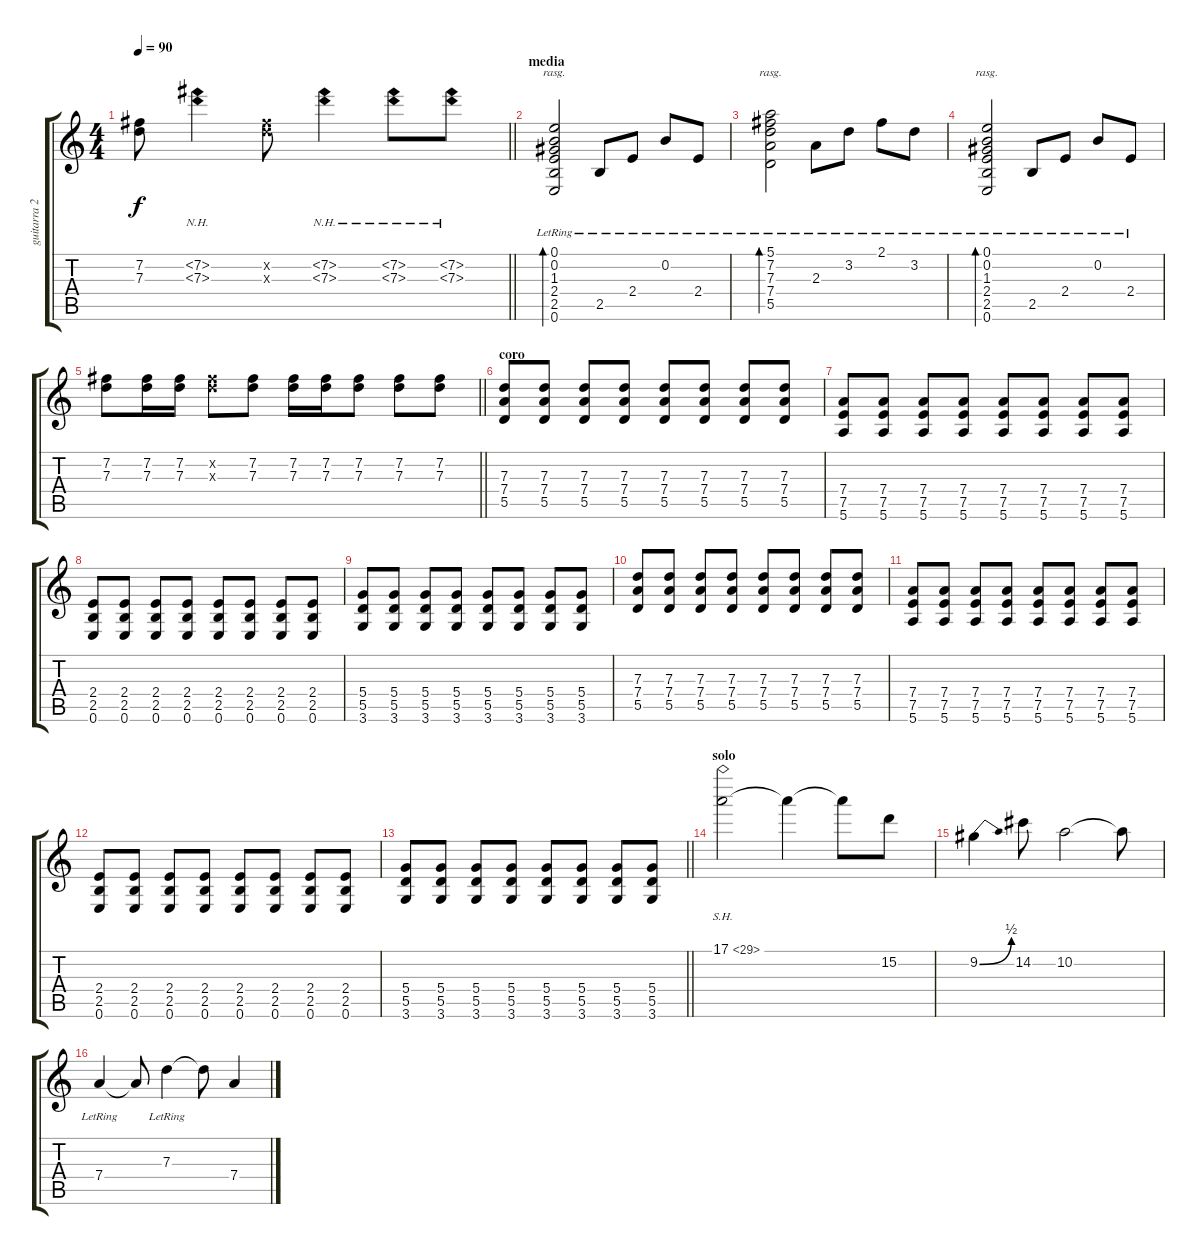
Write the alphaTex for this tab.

\track ("guitarra 2" "guitarra 2") {instrument distortionguitar}
\staff {score tabs}
\tuning (E4 B3 G3 D3 A2 E2) {hide}
\ts (4 4)
\tempo 90
\clef g2
\barLineRight lightlight
\ks c
(7.2{t} 7.3{t}).8{dy f} (7.2{nh} 7.3{nh}).4 (7.2{x} 7.3{x}).8 (7.2{nh} 7.3{nh}).4 (7.2{nh} 7.3{nh}).8 (7.2{nh} 7.3{nh}).8 |
\section ("" "media")
(0.1{lr} 0.2{lr} 1.3{lr} 2.4{lr} 2.5{lr} 0.6{lr}).2{bd 240 rasg ii} 2.5{lr}.8 2.4{lr}.8 0.2{lr}.8 2.4{lr}.8 |
(5.1{lr} 7.2{lr} 7.3{lr} 7.4{lr} 5.5{lr}).2{bd 240 rasg ii} 2.3{lr}.8 3.2{lr}.8 2.1{lr}.8 3.2{lr}.8 |
(0.1{lr} 0.2{lr} 1.3{lr} 2.4{lr} 2.5{lr} 0.6{lr}).2{bd 240 rasg ii} 2.5{lr}.8 2.4{lr}.8 0.2{lr}.8 2.4{lr}.8 |
\barLineRight lightlight
(7.2 7.3).8 (7.2 7.3).16 (7.2 7.3).16 (7.2{x} 7.3{x}).8 (7.2 7.3).8 (7.2 7.3).16 (7.2 7.3).16 (7.2 7.3).8 (7.2 7.3).8 (7.2 7.3).8 |
\section ("" "coro")
(7.3 7.4 5.5).8 (7.3 7.4 5.5).8 (7.3 7.4 5.5).8 (7.3 7.4 5.5).8 (7.3 7.4 5.5).8 (7.3 7.4 5.5).8 (7.3 7.4 5.5).8 (7.3 7.4 5.5).8 |
(7.4 7.5 5.6).8 (7.4 7.5 5.6).8 (7.4 7.5 5.6).8 (7.4 7.5 5.6).8 (7.4 7.5 5.6).8 (7.4 7.5 5.6).8 (7.4 7.5 5.6).8 (7.4 7.5 5.6).8 |
(2.4 2.5 0.6).8 (2.4 2.5 0.6).8 (2.4 2.5 0.6).8 (2.4 2.5 0.6).8 (2.4 2.5 0.6).8 (2.4 2.5 0.6).8 (2.4 2.5 0.6).8 (2.4 2.5 0.6).8 |
(5.4 5.5 3.6).8 (5.4 5.5 3.6).8 (5.4 5.5 3.6).8 (5.4 5.5 3.6).8 (5.4 5.5 3.6).8 (5.4 5.5 3.6).8 (5.4 5.5 3.6).8 (5.4 5.5 3.6).8 |
(7.3 7.4 5.5).8 (7.3 7.4 5.5).8 (7.3 7.4 5.5).8 (7.3 7.4 5.5).8 (7.3 7.4 5.5).8 (7.3 7.4 5.5).8 (7.3 7.4 5.5).8 (7.3 7.4 5.5).8 |
(7.4 7.5 5.6).8 (7.4 7.5 5.6).8 (7.4 7.5 5.6).8 (7.4 7.5 5.6).8 (7.4 7.5 5.6).8 (7.4 7.5 5.6).8 (7.4 7.5 5.6).8 (7.4 7.5 5.6).8 |
(2.4 2.5 0.6).8 (2.4 2.5 0.6).8 (2.4 2.5 0.6).8 (2.4 2.5 0.6).8 (2.4 2.5 0.6).8 (2.4 2.5 0.6).8 (2.4 2.5 0.6).8 (2.4 2.5 0.6).8 |
\barLineRight lightlight
(5.4 5.5 3.6).8 (5.4 5.5 3.6).8 (5.4 5.5 3.6).8 (5.4 5.5 3.6).8 (5.4 5.5 3.6).8 (5.4 5.5 3.6).8 (5.4 5.5 3.6).8 (5.4 5.5 3.6).8 |
\section ("" "solo")
17.1{sh 12}.2{volume 15 instrument distortionguitar} 17.1{t}.4 17.1{t}.8 15.2.8 |
9.2{be (bend 0 0 60 2)}.4 14.2.8 10.2.2 10.2{t}.8 |
7.4{lr}.4 7.4{t}.8 7.3{lr}.4 7.3{t}.8 7.4.4
